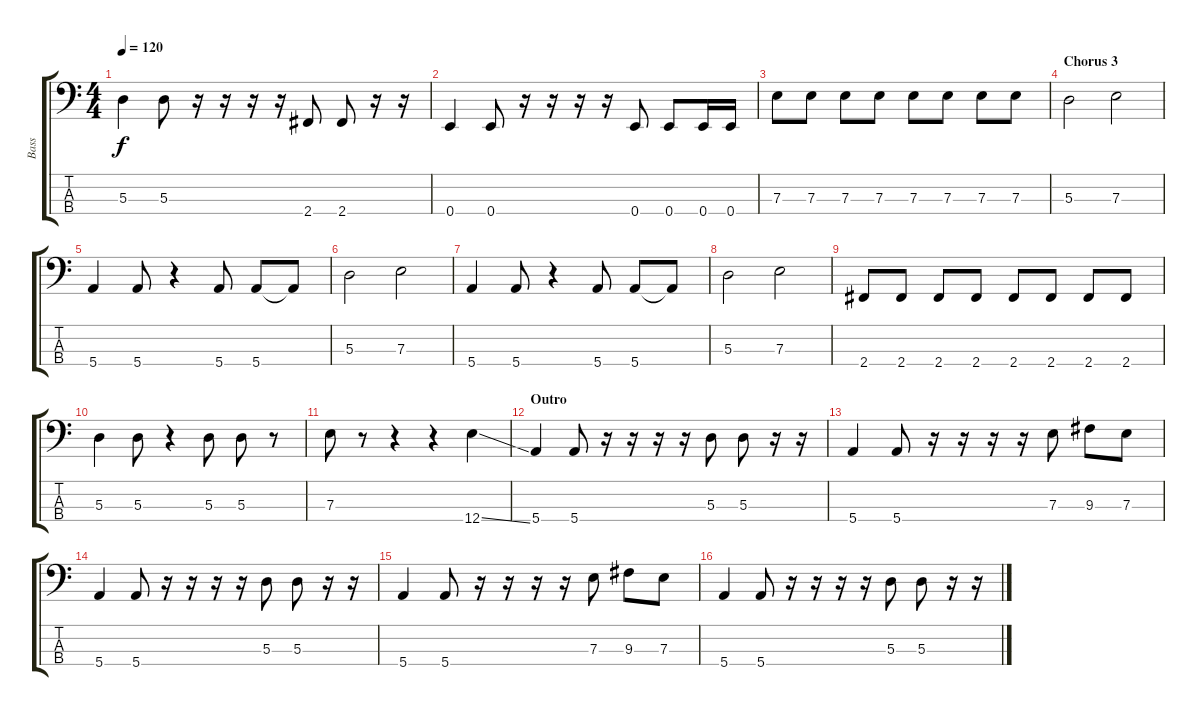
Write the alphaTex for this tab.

\track ("Bass" "Bass") {instrument electricbasspick}
\staff {score tabs}
\tuning (G2 D2 A1 E1) {hide}
\ts (4 4)
\tempo 120
\clef f4
\ks c
5.3.4{dy f} 5.3.8 r.16 r.16 r.16 r.16 2.4.8 2.4.8 r.16 r.16 |
0.4.4 0.4.8 r.16 r.16 r.16 r.16 0.4.8 0.4.8 0.4.16 0.4.16 |
7.3.8 7.3.8 7.3.8 7.3.8 7.3.8 7.3.8 7.3.8 7.3.8 |
\section ("" "Chorus 3")
5.3.2 7.3.2 |
5.4.4 5.4.8 r.4 5.4.8 5.4.8 5.4{t}.8 |
5.3.2 7.3.2 |
5.4.4 5.4.8 r.4 5.4.8 5.4.8 5.4{t}.8 |
5.3.2 7.3.2 |
2.4.8 2.4.8 2.4.8 2.4.8 2.4.8 2.4.8 2.4.8 2.4.8 |
5.3.4 5.3.8 r.4 5.3.8 5.3.8 r.8 |
7.3.8 r.8 r.4 r.4 12.4{ss}.4 |
\section ("" "Outro")
5.4.4 5.4.8 r.16 r.16 r.16 r.16 5.3.8 5.3.8 r.16 r.16 |
5.4.4 5.4.8 r.16 r.16 r.16 r.16 7.3.8 9.3.8 7.3.8 |
5.4.4 5.4.8 r.16 r.16 r.16 r.16 5.3.8 5.3.8 r.16 r.16 |
5.4.4 5.4.8 r.16 r.16 r.16 r.16 7.3.8 9.3.8 7.3.8 |
5.4.4 5.4.8 r.16 r.16 r.16 r.16 5.3.8 5.3.8 r.16 r.16
